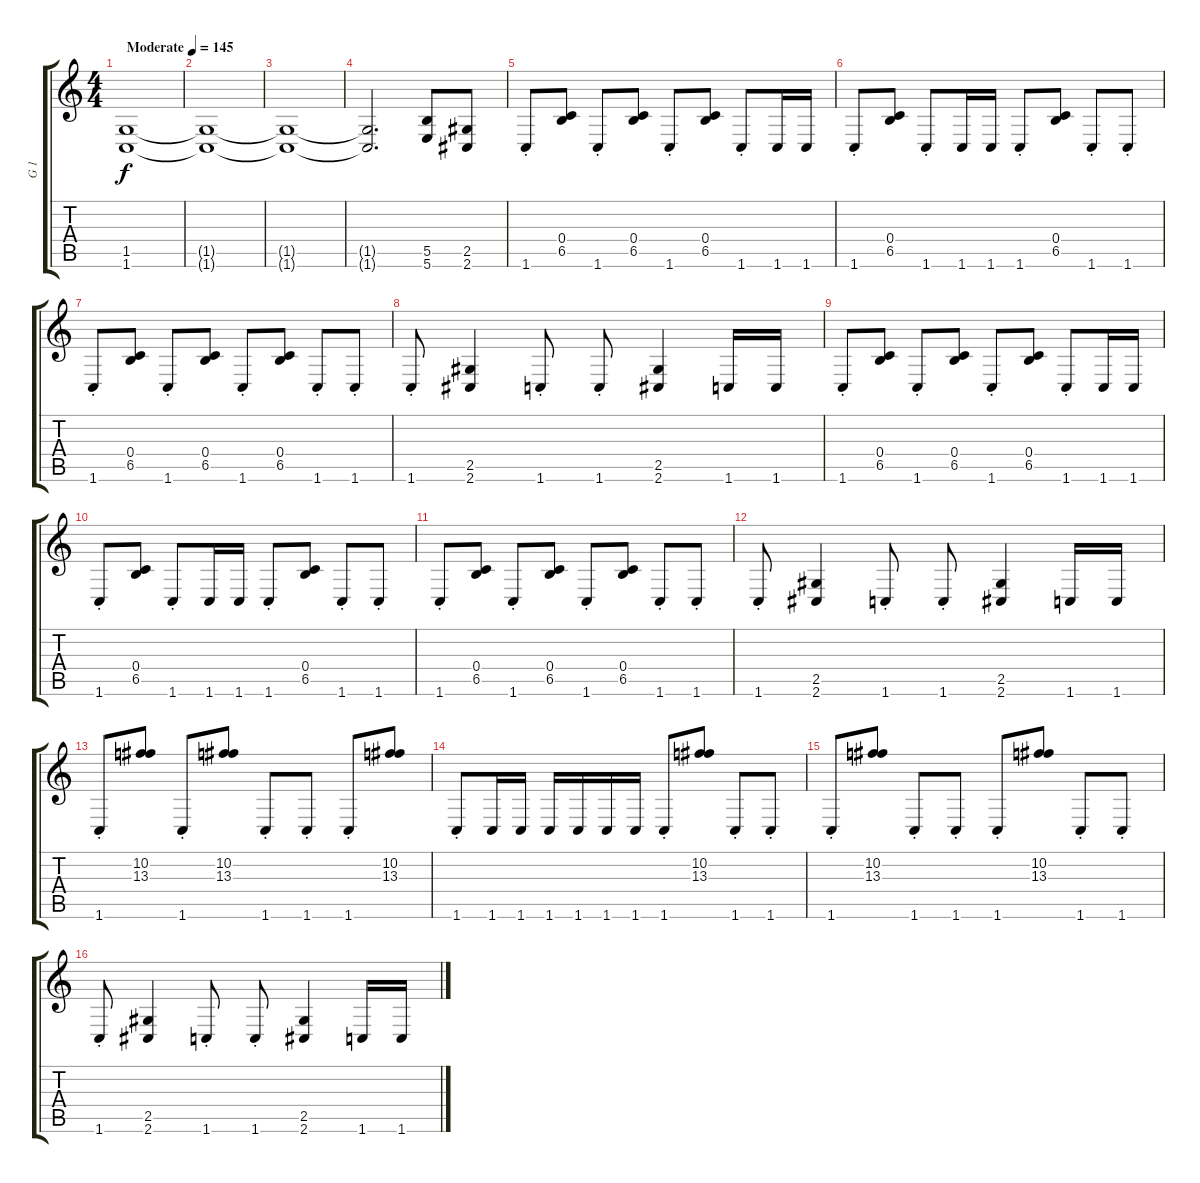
\track ("G 1" "G 1") {instrument distortionguitar}
\staff {score tabs}
\tuning (Db4 Ab3 E3 B2 Gb2 B1) {hide}
\ts (4 4)
\tempo (145 "Moderate")
\clef g2
\ks c
(1.5 1.6).1{dy f instrument distortionguitar} |
(1.5{t} 1.6{t}).1 |
(1.5{t} 1.6{t}).1 |
(1.5{t} 1.6{t}).2{d} (5.5 5.6).8 (2.5 2.6).8 |
1.6{st}.8 (0.4 6.5).8 1.6{st}.8 (0.4 6.5).8 1.6{st}.8 (0.4 6.5).8 1.6{st}.8 1.6.16 1.6.16 |
1.6{st}.8 (0.4 6.5).8 1.6{st}.8 1.6.16 1.6.16 1.6{st}.8 (0.4 6.5).8 1.6{st}.8 1.6{st}.8 |
1.6{st}.8 (0.4 6.5).8 1.6{st}.8 (0.4 6.5).8 1.6{st}.8 (0.4 6.5).8 1.6{st}.8 1.6{st}.8 |
1.6{st}.8 (2.5 2.6).4 1.6{st}.8 1.6{st}.8 (2.5 2.6).4 1.6.16 1.6.16 |
1.6{st}.8 (0.4 6.5).8 1.6{st}.8 (0.4 6.5).8 1.6{st}.8 (0.4 6.5).8 1.6{st}.8 1.6.16 1.6.16 |
1.6{st}.8 (0.4 6.5).8 1.6{st}.8 1.6.16 1.6.16 1.6{st}.8 (0.4 6.5).8 1.6{st}.8 1.6{st}.8 |
1.6{st}.8 (0.4 6.5).8 1.6{st}.8 (0.4 6.5).8 1.6{st}.8 (0.4 6.5).8 1.6{st}.8 1.6{st}.8 |
1.6{st}.8 (2.5 2.6).4 1.6{st}.8 1.6{st}.8 (2.5 2.6).4 1.6.16 1.6.16 |
1.6{st}.8 (10.2 13.3).8 1.6{st}.8 (10.2 13.3).8 1.6{st}.8 1.6{st}.8 1.6{st}.8 (10.2 13.3).8 |
1.6{st}.8 1.6.16 1.6.16 1.6.16 1.6.16 1.6.16 1.6.16 1.6{st}.8 (10.2 13.3).8 1.6{st}.8 1.6{st}.8 |
1.6{st}.8 (10.2 13.3).8 1.6{st}.8 1.6{st}.8 1.6{st}.8 (10.2 13.3).8 1.6{st}.8 1.6{st}.8 |
1.6{st}.8 (2.5 2.6).4 1.6{st}.8 1.6{st}.8 (2.5 2.6).4 1.6.16 1.6.16
